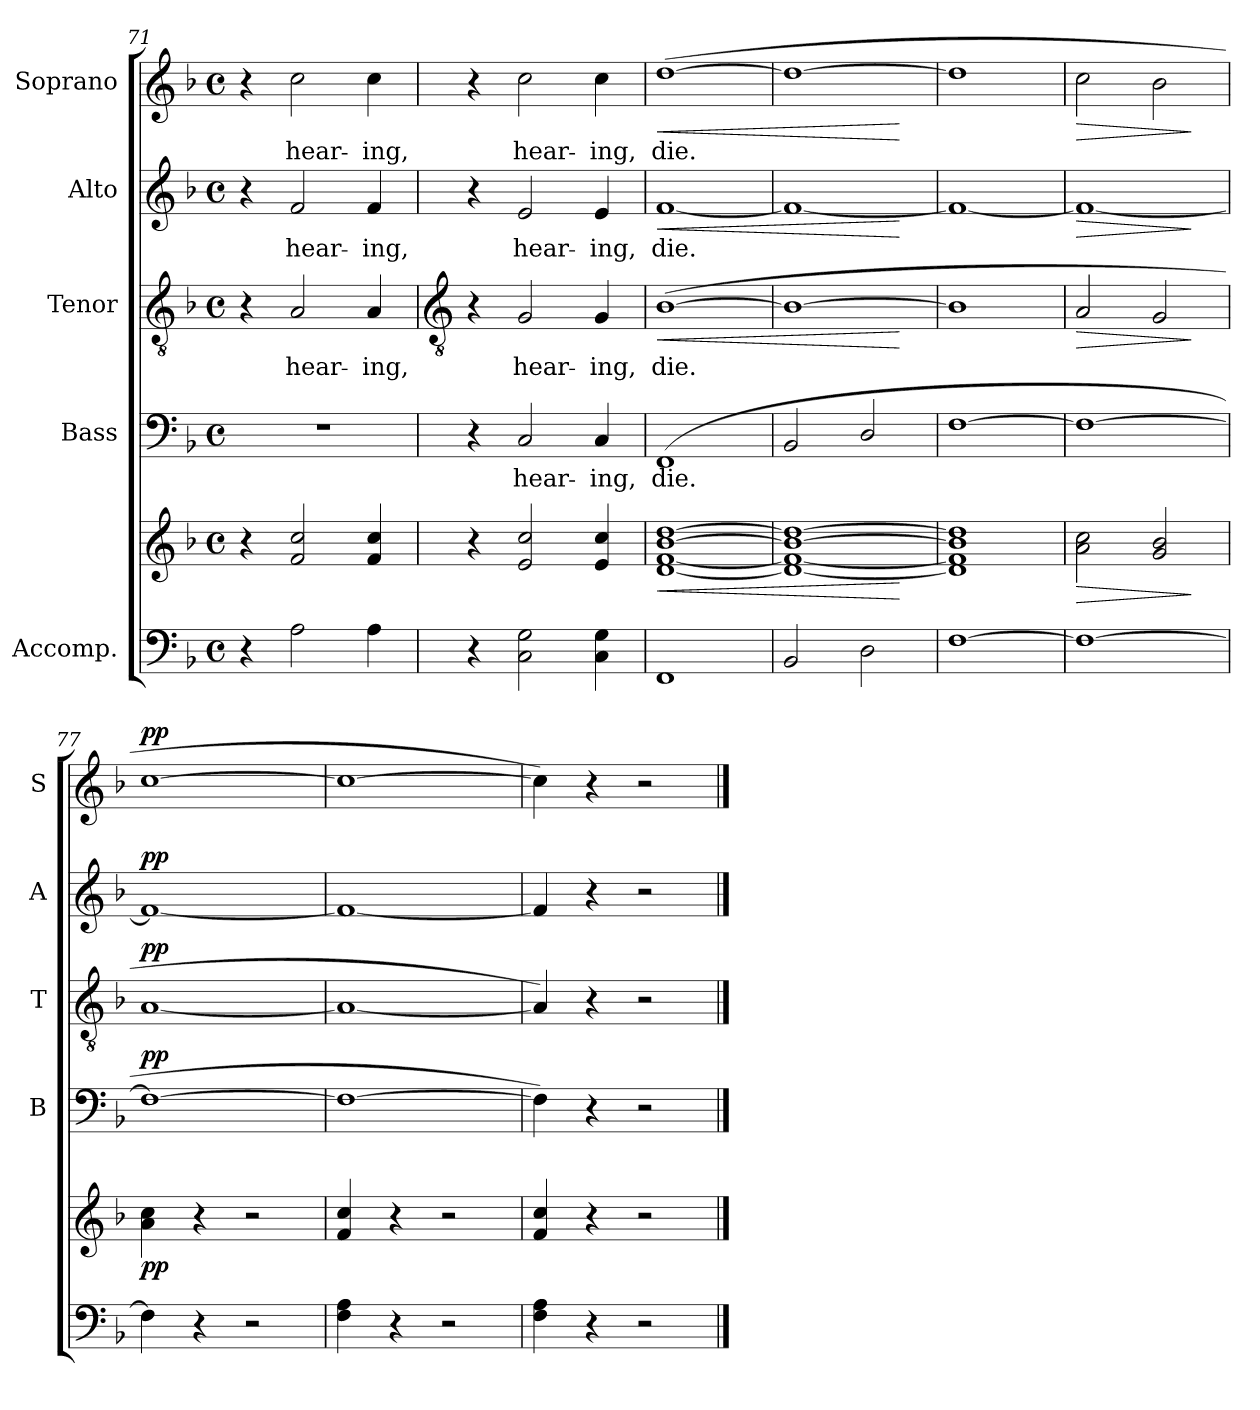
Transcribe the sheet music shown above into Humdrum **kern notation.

**kern	**kern	**dynam	**kern	**text	**dynam	**kern	**text	**dynam	**kern	**text	**dynam	**kern	**text	**dynam
*part5	*part5	*part5	*part4	*part4	*part4	*part3	*part3	*part3	*part2	*part2	*part2	*part1	*part1	*part1
*staff6	*staff5	*staff5/6	*staff4	*staff4	*staff4	*staff3	*staff3	*staff3	*staff2	*staff2	*staff2	*staff1	*staff1	*staff1
*I"Accomp.	*	*	*I"Bass	*	*	*I"Tenor	*	*	*I"Alto	*	*	*I"Soprano	*	*
*	*	*	*I'B	*	*	*I'T	*	*	*I'A	*	*	*I'S	*	*
*clefF4	*clefG2	*	*clefF4	*	*	*clefGv2	*	*	*clefG2	*	*	*clefG2	*	*
*k[b-]	*k[b-]	*	*k[b-]	*	*	*k[b-]	*	*	*k[b-]	*	*	*k[b-]	*	*
*F:	*F:	*	*F:	*	*	*F:	*	*	*F:	*	*	*F:	*	*
*M4/4	*M4/4	*	*M4/4	*	*	*M4/4	*	*	*M4/4	*	*	*M4/4	*	*
*met(c)	*met(c)	*	*met(c)	*	*	*met(c)	*	*	*met(c)	*	*	*met(c)	*	*
=71	=71	=71	=71	=71	=71	=71	=71	=71	=71	=71	=71	=71	=71	=71
*^	*^	*	*	*	*	*	*	*	*	*	*	*	*	*
2.ryy	4r	4r	2.ryy	.	1r	.	.	4r	.	.	4r	.	.	4r	.	.
!	!	!	!	!	!	!	!	!	!LO:LY:b	!	!	!LO:LY:b	!	!	!LO:LY:b	!
.	2A\	2f 2cc	.	.	.	.	.	2A	hear-	.	2f	hear-	.	2cc	hear-	.
!	!	!	!	!	!	!	!	!	!LO:LY:b	!	!	!LO:LY:b	!	!	!LO:LY:b	!
4ryy	4A\	4f 4cc	4ryy	.	.	.	.	4A	-ing,	.	4f	-ing,	.	4cc	-ing,	.
*v	*v	*	*	*	*	*	*	*	*	*	*	*	*	*	*	*
*	*v	*v	*	*	*	*	*	*	*	*	*	*	*	*	*
!!LO:LB:g=z
=72	=72	=72	=72	=72	=72	=72	=72	=72	=72	=72	=72	=72	=72	=72
*	*	*	*	*	*	*clefGv2	*	*	*	*	*	*	*	*
4r	4r	.	4r	.	.	4r	.	.	4r	.	.	4r	.	.
!	!	!	!	!LO:LY:b	!	!	!LO:LY:b	!	!	!LO:LY:b	!	!	!LO:LY:b	!
2C 2G	2e 2cc	.	2C	hear-	.	2G	hear-	.	2e	hear-	.	2cc	hear-	.
!	!	!	!	!LO:LY:b	!	!	!LO:LY:b	!	!	!LO:LY:b	!	!	!LO:LY:b	!
4C 4G	4e 4cc	.	4C	-ing,	.	4G	-ing,	.	4e	-ing,	.	4cc	-ing,	.
=73	=73	=73	=73	=73	=73	=73	=73	=73	=73	=73	=73	=73	=73	=73
!	!	!LO:HP:b	!	!LO:LY:b	!	!	!LO:LY:b	!LO:HP:b	!	!LO:LY:b	!LO:HP:b	!	!LO:LY:b	!LO:HP:b
1FF	[1d [1f [1b- [1dd	<	(<1FF	die.	.	(<[1B-	die.	<	[1f	die.	<	(>[1dd	die.	<
=74	=74	=74	=74	=74	=74	=74	=74	=74	=74	=74	=74	=74	=74	=74
2BB-	1d_ 1f_ 1b-_ 1dd_	.	2BB-	.	.	1B-_	.	.	1f_	.	.	1dd_	.	.
2D	.	.	2D/	.	.	.	.	.	.	.	.	.	.	.
.	.	[	.	.	.	.	.	[	.	.	[	.	.	[
=75	=75	=75	=75	=75	=75	=75	=75	=75	=75	=75	=75	=75	=75	=75
[1F	1d] 1f] 1b-] 1dd]	.	[1F	.	.	1B-]	.	.	1f_	.	.	1dd]	.	.
=76	=76	=76	=76	=76	=76	=76	=76	=76	=76	=76	=76	=76	=76	=76
!	!	!LO:HP:b	!	!	!	!	!	!LO:HP:b	!	!	!LO:HP:b	!	!	!LO:HP:b
1F_	2a 2cc	>	1F_	.	.	2A	.	>	1f_	.	>	2cc	.	>
.	2g 2b-	.	.	.	.	2G	.	.	.	.	.	2b-	.	.
.	.	]	.	.	.	.	.	]	.	.	]	.	.	]
=77	=77	=77	=77	=77	=77	=77	=77	=77	=77	=77	=77	=77	=77	=77
!	!	!LO:DY:b	!	!	!LO:DY:b	!	!	!LO:DY:b	!	!	!LO:DY:b	!	!	!LO:DY:b
4F]	4a 4cc	pp	1F_	.	pp	[1A	.	pp	1f_	.	pp	[1cc	.	pp
4r	4r	.	.	.	.	.	.	.	.	.	.	.	.	.
2r	2r	.	.	.	.	.	.	.	.	.	.	.	.	.
=78	=78	=78	=78	=78	=78	=78	=78	=78	=78	=78	=78	=78	=78	=78
4F 4A	4f 4cc	.	1F_	.	.	1A_	.	.	1f_	.	.	1cc_	.	.
4r	4r	.	.	.	.	.	.	.	.	.	.	.	.	.
2r	2r	.	.	.	.	.	.	.	.	.	.	.	.	.
=79	=79	=79	=79	=79	=79	=79	=79	=79	=79	=79	=79	=79	=79	=79
4F 4A	4f 4cc	.	4F])	.	.	4A])	.	.	4f]	.	.	4cc])	.	.
4r	4r	.	4r	.	.	4r	.	.	4r	.	.	4r	.	.
2r	2r	.	2r	.	.	2r	.	.	2r	.	.	2r	.	.
==	==	==	==	==	==	==	==	==	==	==	==	==	==	==
*-	*-	*-	*-	*-	*-	*-	*-	*-	*-	*-	*-	*-	*-	*-
